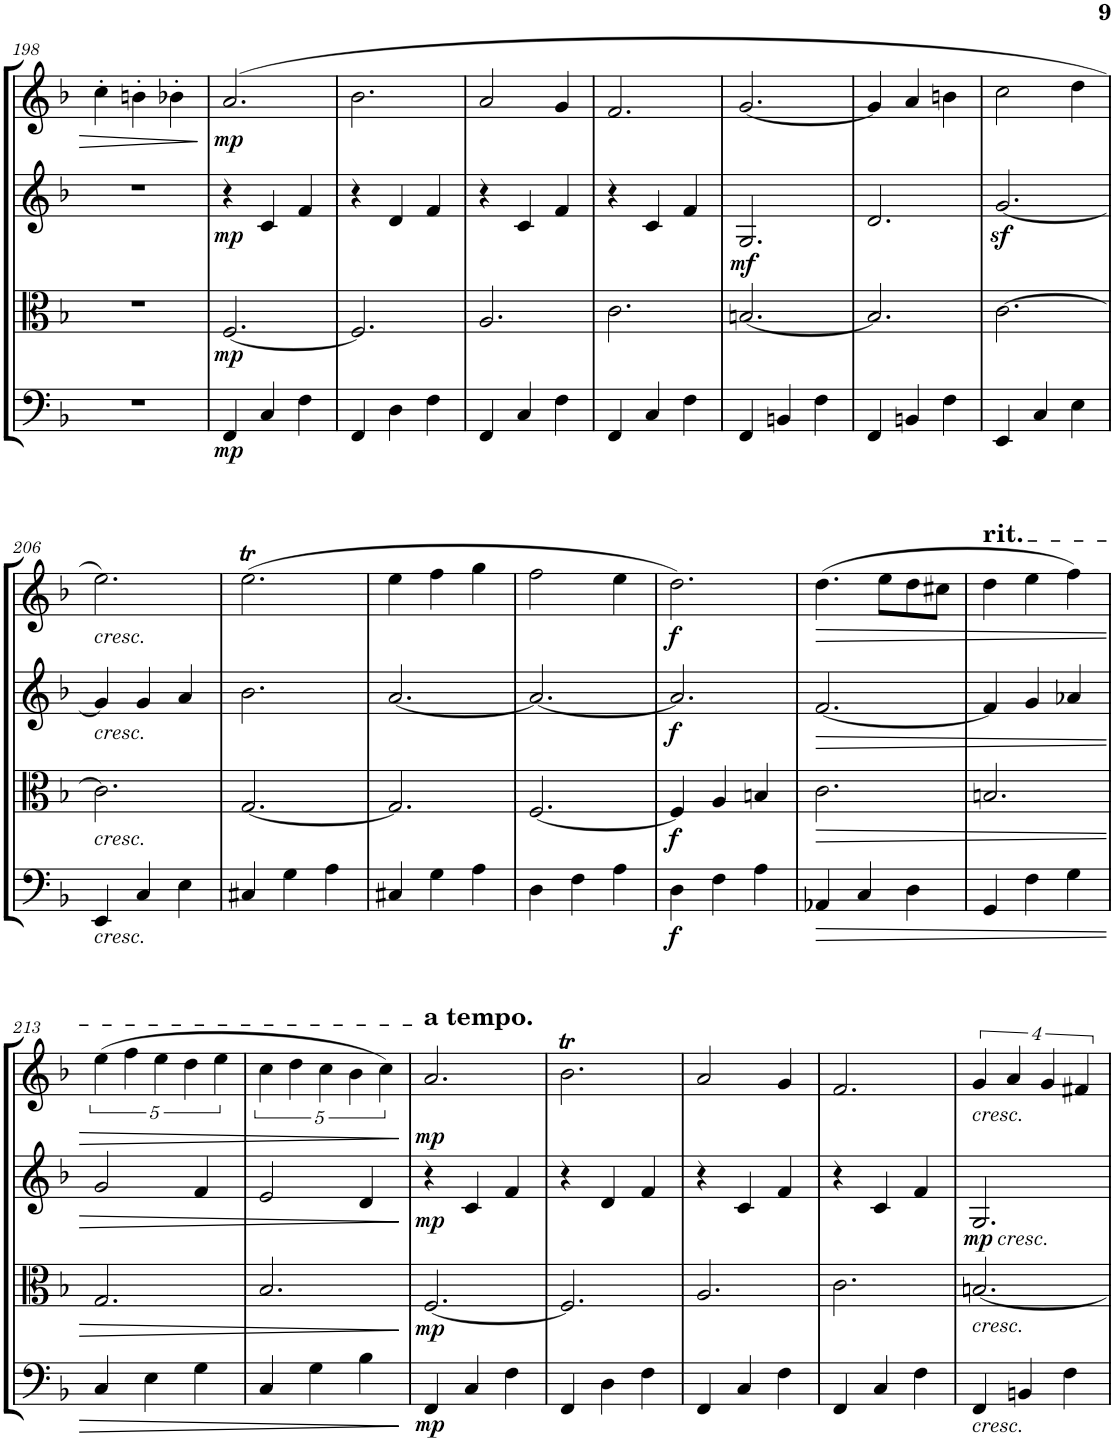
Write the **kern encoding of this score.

**kern	**dynam	**kern	**dynam	**kern	**dynam	**kern	**dynam
*part4	*part4	*part3	*part3	*part2	*part2	*part1	*part1
*staff4	*staff4	*staff3	*staff3	*staff2	*staff2	*staff1	*staff1
*I"Violoncello	*	*I"Viola	*	*I"Violin II	*	*I"Violin I	*
*I'Vc	*	*I'Vla	*	*I'Vln	*	*I'Vln	*
!!LO:PB:g=z
*clefF4	*	*clefC3	*	*clefG2	*	*clefG2	*
*k[b-]	*	*k[b-]	*	*k[b-]	*	*k[b-]	*
*M3/4	*	*M3/4	*	*M3/4	*	*M3/4	*
=198	=198	=198	=198	=198	=198	=198	=198
2.r	.	2.r	.	2.r	.	4cc'\	.
.	.	.	.	.	.	4bn'\	.
.	.	.	.	.	.	4b-X'\	.
=199	=199	=199	=199	=199	=199	=199	=199
!	!LO:DY:b	!	!LO:DY:b	!	!LO:DY:b	!	!LO:DY:b
4FF/	mp	[2.F/	mp	4r	mp	(2.a/	mp
4C/	.	.	.	4c/	.	.	.
4F\	.	.	.	4f/	.	.	.
=200	=200	=200	=200	=200	=200	=200	=200
4FF/	.	2.F/]	.	4r	.	2.b-\	.
4D\	.	.	.	4d/	.	.	.
4F\	.	.	.	4f/	.	.	.
=201	=201	=201	=201	=201	=201	=201	=201
4FF/	.	2.A/	.	4r	.	2a/	.
4C/	.	.	.	4c/	.	.	.
4F\	.	.	.	4f/	.	4g/	.
=202	=202	=202	=202	=202	=202	=202	=202
4FF/	.	2.c\	.	4r	.	2.f/	.
4C/	.	.	.	4c/	.	.	.
4F\	.	.	.	4f/	.	.	.
=203	=203	=203	=203	=203	=203	=203	=203
!	!	!	!	!	!LO:DY:b	!	!
4FF/	.	[2.Bn/	.	2.G/	mf	[2.g/	.
4BBn/	.	.	.	.	.	.	.
4F\	.	.	.	.	.	.	.
=204	=204	=204	=204	=204	=204	=204	=204
4FF/	.	2.B/]	.	2.d/	.	4g/]	.
4BBn/	.	.	.	.	.	4a/	.
4F\	.	.	.	.	.	4bn\	.
=205	=205	=205	=205	=205	=205	=205	=205
4EE/	.	[2.c\	.	[2.gz</	.	2cc\	.
4C/	.	.	.	.	.	.	.
4E\	.	.	.	.	.	4dd\	.
!!LO:LB:g=z
=206	=206	=206	=206	=206	=206	=206	=206
!	!	!	!	!	!	!LO:TX:b:i:t=cresc.	!
!	!	!	!	!LO:TX:b:i:t=cresc.	!	!	!
!	!	!LO:TX:b:i:t=cresc.	!	!	!	!	!
!LO:TX:b:i:t=cresc.	!	!	!	!	!	!	!
4EE/	.	2.c\]	.	4g/]	.	2.ee\)	.
4C/	.	.	.	4g/	.	.	.
4E\	.	.	.	4a/	.	.	.
=207	=207	=207	=207	=207	=207	=207	=207
4C#X/	.	[2.G/	.	2.b-\	.	(2.eet\	.
4G\	.	.	.	.	.	.	.
4A\	.	.	.	.	.	.	.
=208	=208	=208	=208	=208	=208	=208	=208
4C#X/	.	2.G/]	.	[2.a/	.	4ee\	.
4G\	.	.	.	.	.	4ff\	.
4A\	.	.	.	.	.	4gg\	.
=209	=209	=209	=209	=209	=209	=209	=209
4D\	.	[2.F/	.	2.a/_	.	2ff\	.
4F\	.	.	.	.	.	.	.
4A\	.	.	.	.	.	4ee\	.
=210	=210	=210	=210	=210	=210	=210	=210
!	!LO:DY:b	!	!LO:DY:b	!	!LO:DY:b	!	!LO:DY:b
4D\	f	4F/]	f	2.a/]	f	2.dd\)	f
4F\	.	4A/	.	.	.	.	.
4A\	.	4Bn/	.	.	.	.	.
=211	=211	=211	=211	=211	=211	=211	=211
!	!LO:HP:b	!	!LO:HP:b	!	!LO:HP:b	!	!LO:HP:b
4AA-X/	>	2.c\	>	[2.f/	>	(4.dd\	>
4C/	.	.	.	.	.	.	.
.	.	.	.	.	.	8ee\L	.
4D\	.	.	.	.	.	8dd\	.
.	.	.	.	.	.	8cc#X\J	.
=212	=212	=212	=212	=212	=212	=212	=212
!	!	!	!	!	!	!LO:TX:a:t=rit.	!
4GG/	.	2.Bn/	.	4f/]	.	4dd\	.
4F\	.	.	.	4g/	.	4ee\	.
4G\	.	.	.	4a-X/	.	4ff\)	.
!!LO:LB:g=z
=213	=213	=213	=213	=213	=213	=213	=213
4C/	.	2.G/	.	2g/	.	(20%3ee\	.
.	.	.	.	.	.	20%3ff\	.
4E\	.	.	.	.	.	.	.
.	.	.	.	.	.	20%3ee\	.
.	.	.	.	.	.	20%3dd\	.
4G\	.	.	.	4f/	.	.	.
.	.	.	.	.	.	20%3ee\	.
=214	=214	=214	=214	=214	=214	=214	=214
4C/	.	2.B-/	.	2e/	.	20%3cc\	.
.	.	.	.	.	.	20%3dd\	.
4G\	.	.	.	.	.	.	.
.	.	.	.	.	.	20%3cc\	.
.	.	.	.	.	.	20%3b-\	.
4B-\	.	.	.	4d/	.	.	.
.	.	.	.	.	.	20%3cc\)	.
.	]	.	]	.	]	.	]
=215	=215	=215	=215	=215	=215	=215	=215
!	!	!	!	!	!	!LO:TX:a:B:t=a tempo.	!
!	!LO:DY:b	!	!LO:DY:b	!	!LO:DY:b	!	!LO:DY:b
4FF/	mp	[2.F/	mp	4r	mp	2.a/	mp
4C/	.	.	.	4c/	.	.	.
4F\	.	.	.	4f/	.	.	.
=216	=216	=216	=216	=216	=216	=216	=216
4FF/	.	2.F/]	.	4r	.	2.b-T\	.
4D\	.	.	.	4d/	.	.	.
4F\	.	.	.	4f/	.	.	.
=217	=217	=217	=217	=217	=217	=217	=217
4FF/	.	2.A/	.	4r	.	2a/	.
4C/	.	.	.	4c/	.	.	.
4F\	.	.	.	4f/	.	4g/	.
=218	=218	=218	=218	=218	=218	=218	=218
4FF/	.	2.c\	.	4r	.	2.f/	.
4C/	.	.	.	4c/	.	.	.
4F\	.	.	.	4f/	.	.	.
=219	=219	=219	=219	=219	=219	=219	=219
!	!	!	!	!	!	!LO:TX:b:i:t=cresc.	!
!	!	!	!	!LO:TX:b:i:t=cresc.	!	!	!
!	!	!LO:TX:b:i:t=cresc.	!	!	!	!	!
!LO:TX:b:i:t=cresc.	!	!	!	!	!	!	!
!	!	!	!	!	!LO:DY:b	!	!
4FF/	.	[2.Bn/	.	2.G/	mp	16%3g/	.
.	.	.	.	.	.	16%3a/	.
4BBn/	.	.	.	.	.	.	.
.	.	.	.	.	.	16%3g/	.
4F\	.	.	.	.	.	.	.
.	.	.	.	.	.	16%3f#X/	.
=	=	=	=	=	=	=	=
*-	*-	*-	*-	*-	*-	*-	*-
